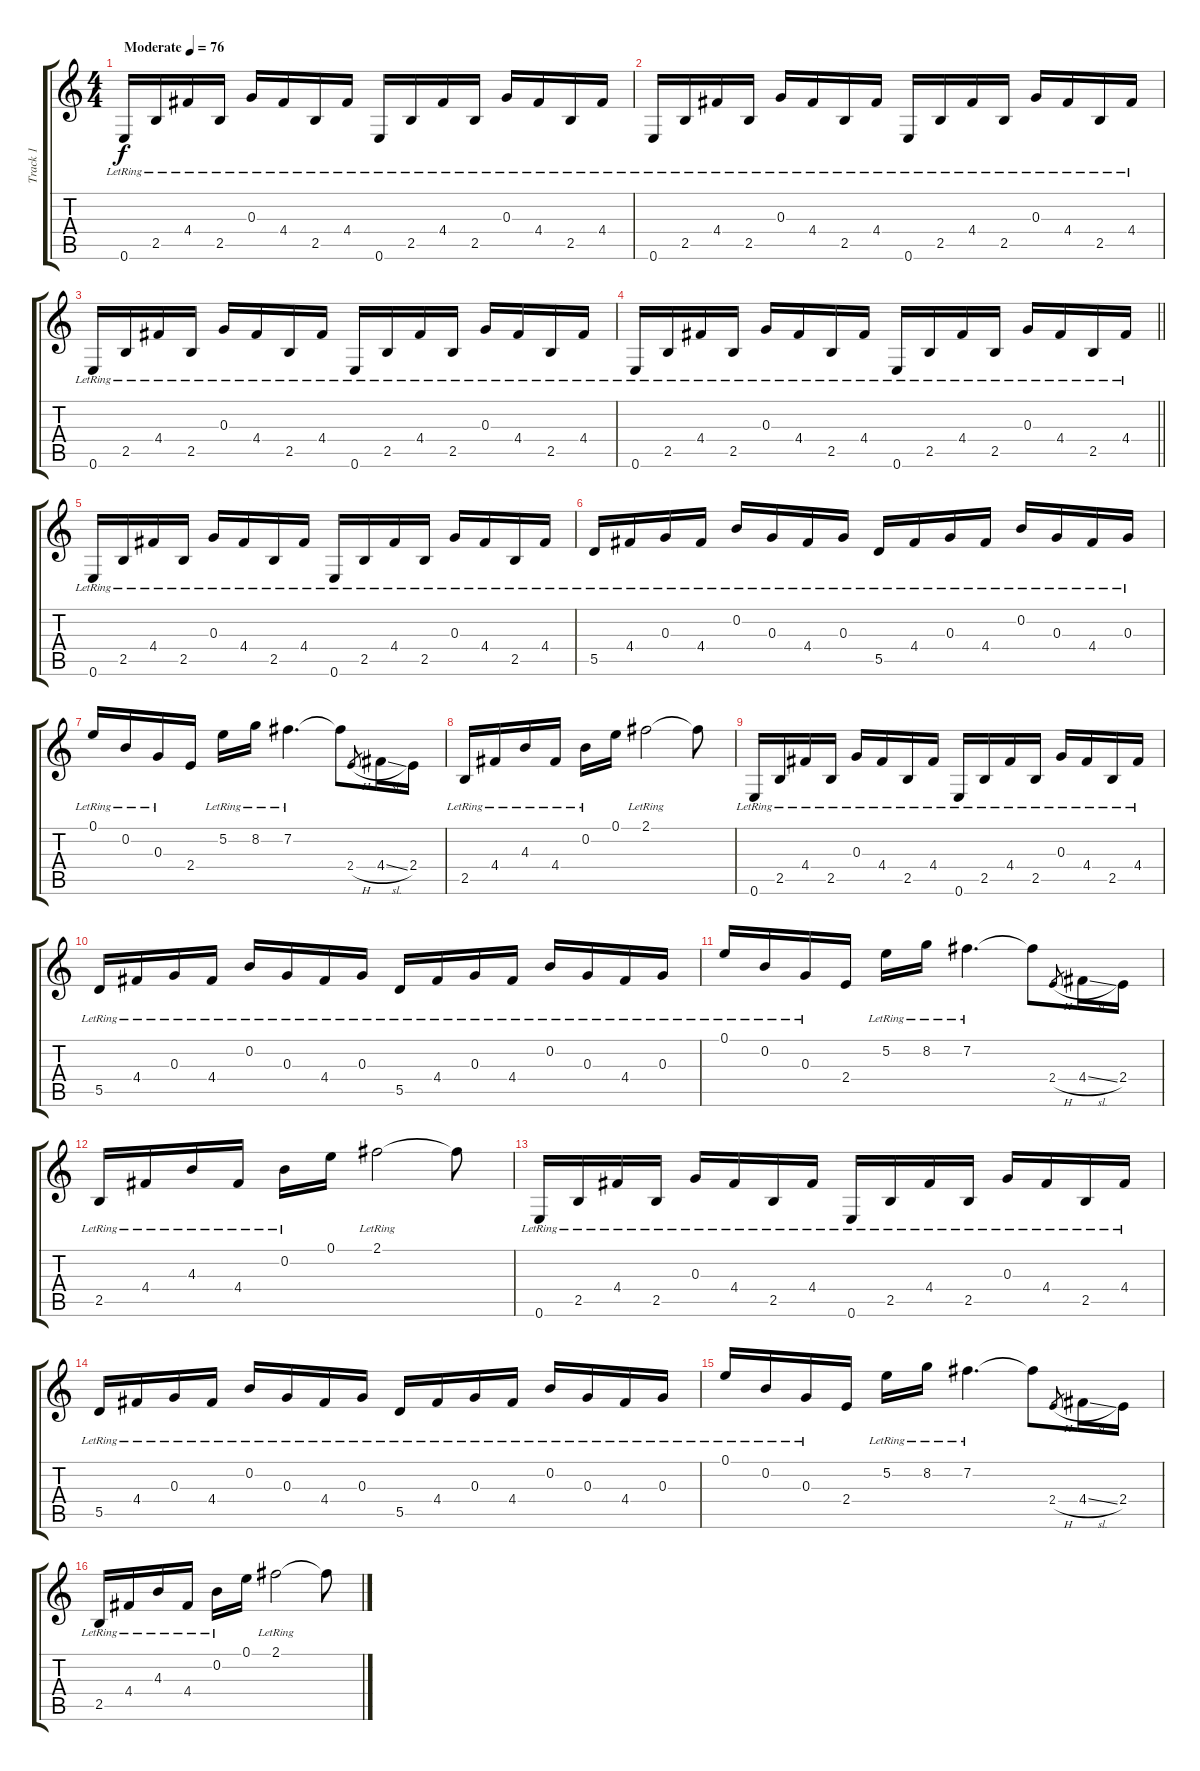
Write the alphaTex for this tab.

\track ("Track 1" "Track 1") {instrument acousticguitarsteel}
\staff {score tabs}
\tuning (E4 B3 G3 D3 A2 E2) {hide}
\ts (4 4)
\tempo (76 "Moderate")
\clef g2
\ks c
0.6{lr}.16{dy f volume 1 instrument acousticguitarsteel} 2.5{lr}.16 4.4{lr}.16 2.5{lr}.16 0.3{lr}.16 4.4{lr}.16 2.5{lr}.16 4.4{lr}.16 0.6{lr}.16 2.5{lr}.16 4.4{lr}.16 2.5{lr}.16 0.3{lr}.16{volume 2} 4.4{lr}.16 2.5{lr}.16 4.4{lr}.16 |
0.6{lr}.16{volume 3} 2.5{lr}.16 4.4{lr}.16 2.5{lr}.16 0.3{lr}.16 4.4{lr}.16 2.5{lr}.16 4.4{lr}.16 0.6{lr}.16 2.5{lr}.16 4.4{lr}.16 2.5{lr}.16 0.3{lr}.16{volume 4} 4.4{lr}.16 2.5{lr}.16 4.4{lr}.16 |
0.6{lr}.16{volume 5} 2.5{lr}.16 4.4{lr}.16 2.5{lr}.16 0.3{lr}.16 4.4{lr}.16 2.5{lr}.16 4.4{lr}.16 0.6{lr}.16 2.5{lr}.16 4.4{lr}.16 2.5{lr}.16 0.3{lr}.16{volume 6} 4.4{lr}.16 2.5{lr}.16 4.4{lr}.16 |
\barLineRight lightlight
0.6{lr}.16{volume 7} 2.5{lr}.16 4.4{lr}.16 2.5{lr}.16 0.3{lr}.16 4.4{lr}.16 2.5{lr}.16 4.4{lr}.16 0.6{lr}.16 2.5{lr}.16 4.4{lr}.16 2.5{lr}.16 0.3{lr}.16{volume 8} 4.4{lr}.16 2.5{lr}.16 4.4{lr}.16 |
0.6{lr}.16{volume 9} 2.5{lr}.16 4.4{lr}.16 2.5{lr}.16 0.3{lr}.16 4.4{lr}.16 2.5{lr}.16 4.4{lr}.16 0.6{lr}.16 2.5{lr}.16 4.4{lr}.16 2.5{lr}.16 0.3{lr}.16{volume 10} 4.4{lr}.16 2.5{lr}.16 4.4{lr}.16 |
5.5{lr}.16 4.4{lr}.16 0.3{lr}.16 4.4{lr}.16 0.2{lr}.16 0.3{lr}.16 4.4{lr}.16 0.3{lr}.16 5.5{lr}.16 4.4{lr}.16 0.3{lr}.16 4.4{lr}.16 0.2{lr}.16 0.3{lr}.16 4.4{lr}.16 0.3{lr}.16 |
0.1{lr}.16 0.2{lr}.16 0.3{lr}.16 2.4.16 5.2{lr}.16 8.2{lr}.16 7.2{lr}.4{d} 7.2{t}.8 2.4{h}.8{gr} 4.4{sl}.16 2.4.16 |
2.5{lr}.16 4.4{lr}.16 4.3{lr}.16 4.4{lr}.16 0.2{lr}.16 0.1.16 2.1{lr}.2 2.1{t}.8 |
0.6{lr}.16 2.5{lr}.16 4.4{lr}.16 2.5{lr}.16 0.3{lr}.16 4.4{lr}.16 2.5{lr}.16 4.4{lr}.16 0.6{lr}.16 2.5{lr}.16 4.4{lr}.16 2.5{lr}.16 0.3{lr}.16 4.4{lr}.16 2.5{lr}.16 4.4{lr}.16 |
5.5{lr}.16 4.4{lr}.16 0.3{lr}.16 4.4{lr}.16 0.2{lr}.16 0.3{lr}.16 4.4{lr}.16 0.3{lr}.16 5.5{lr}.16 4.4{lr}.16 0.3{lr}.16 4.4{lr}.16 0.2{lr}.16 0.3{lr}.16 4.4{lr}.16 0.3{lr}.16 |
0.1{lr}.16 0.2{lr}.16 0.3{lr}.16 2.4.16 5.2{lr}.16 8.2{lr}.16 7.2{lr}.4{d} 7.2{t}.8 2.4{h}.8{gr} 4.4{sl}.16 2.4.16 |
2.5{lr}.16 4.4{lr}.16 4.3{lr}.16 4.4{lr}.16 0.2{lr}.16 0.1.16 2.1{lr}.2 2.1{t}.8 |
0.6{lr}.16 2.5{lr}.16 4.4{lr}.16 2.5{lr}.16 0.3{lr}.16 4.4{lr}.16 2.5{lr}.16 4.4{lr}.16 0.6{lr}.16 2.5{lr}.16 4.4{lr}.16 2.5{lr}.16 0.3{lr}.16 4.4{lr}.16 2.5{lr}.16 4.4{lr}.16 |
5.5{lr}.16 4.4{lr}.16 0.3{lr}.16 4.4{lr}.16 0.2{lr}.16 0.3{lr}.16 4.4{lr}.16 0.3{lr}.16 5.5{lr}.16 4.4{lr}.16 0.3{lr}.16 4.4{lr}.16 0.2{lr}.16 0.3{lr}.16 4.4{lr}.16 0.3{lr}.16 |
0.1{lr}.16 0.2{lr}.16 0.3{lr}.16 2.4.16 5.2{lr}.16 8.2{lr}.16 7.2{lr}.4{d} 7.2{t}.8 2.4{h}.8{gr} 4.4{sl}.16 2.4.16 |
2.5{lr}.16 4.4{lr}.16 4.3{lr}.16 4.4{lr}.16 0.2{lr}.16 0.1.16 2.1{lr}.2 2.1{t}.8
